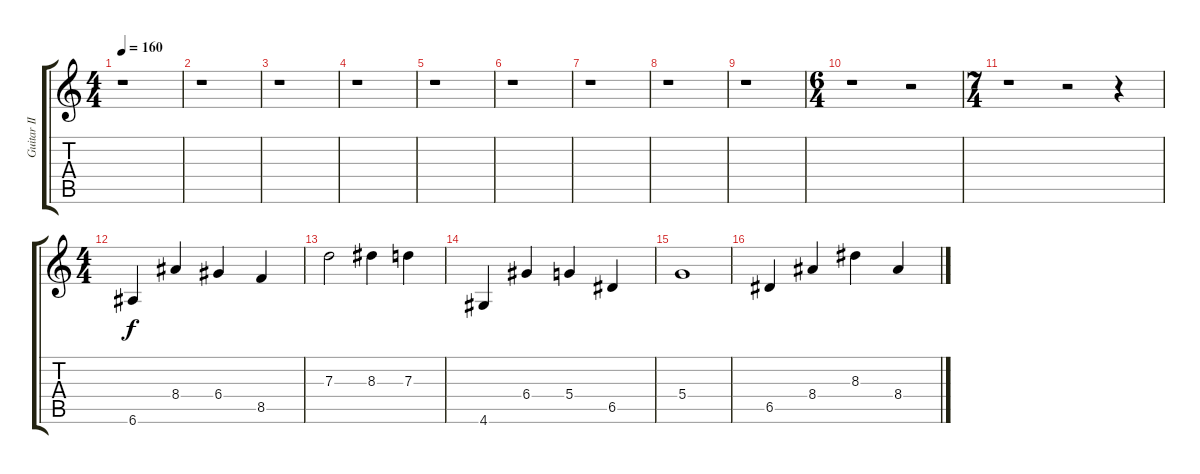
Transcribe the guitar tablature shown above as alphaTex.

\track ("Guitar II" "Guitar II") {instrument overdrivenguitar}
\staff {score tabs}
\tuning (E4 B3 G3 D3 A2 E2) {hide}
\ts (4 4)
\tempo 160
\clef g2
\ks c
r.1{dy f} |
r.1 |
r.1 |
r.1 |
r.1 |
r.1 |
r.1 |
r.1 |
r.1 |
\ts (6 4)
r.1 r.2 |
\ts (7 4)
r.1 r.2 r.4 |
\ts (4 4)
6.6.4 8.4.4 6.4.4 8.5.4 |
7.3.2 8.3.4 7.3.4 |
4.6.4 6.4.4 5.4.4 6.5.4 |
5.4.1 |
6.5.4 8.4.4 8.3.4 8.4.4
